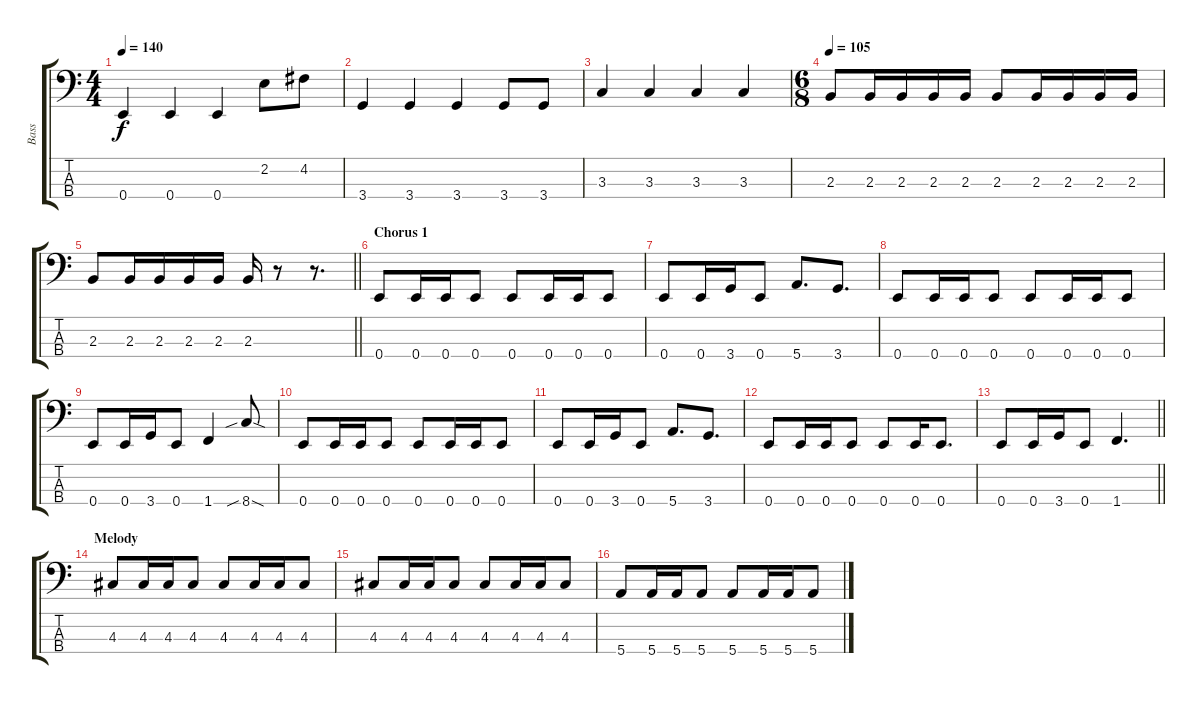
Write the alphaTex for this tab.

\track ("Bass" "Bass") {instrument electricbassfinger}
\staff {score tabs}
\tuning (G2 D2 A1 E1) {hide}
\ts (4 4)
\tempo 140
\clef f4
\ks c
0.4.4{dy f} 0.4.4 0.4.4 2.2.8 4.2.8 |
3.4.4 3.4.4 3.4.4 3.4.8 3.4.8 |
3.3.4 3.3.4 3.3.4 3.3.4 |
\ts (6 8)
\tempo 105
2.3.8 2.3.16 2.3.16 2.3.16 2.3.16 2.3.8 2.3.16 2.3.16 2.3.16 2.3.16 |
\barLineRight lightlight
2.3.8 2.3.16 2.3.16 2.3.16 2.3.16 2.3.16 r.8 r.8{d} |
\section ("" "Chorus 1")
0.4.8 0.4.16 0.4.16 0.4.8 0.4.8 0.4.16 0.4.16 0.4.8 |
0.4.8 0.4.16 3.4.16 0.4.8 5.4.8{d} 3.4.8{d} |
0.4.8 0.4.16 0.4.16 0.4.8 0.4.8 0.4.16 0.4.16 0.4.8 |
0.4.8 0.4.16 3.4.16 0.4.8 1.4.4 8.4{sib sod}.8 |
0.4.8 0.4.16 0.4.16 0.4.8 0.4.8 0.4.16 0.4.16 0.4.8 |
0.4.8 0.4.16 3.4.16 0.4.8 5.4.8{d} 3.4.8{d} |
0.4.8 0.4.16 0.4.16 0.4.8 0.4.8 0.4.16 0.4.8{d} |
\barLineRight lightlight
0.4.8 0.4.16 3.4.16 0.4.8 1.4.4{d} |
\section ("" "Melody")
4.3.8 4.3.16 4.3.16 4.3.8 4.3.8 4.3.16 4.3.16 4.3.8 |
4.3.8 4.3.16 4.3.16 4.3.8 4.3.8 4.3.16 4.3.16 4.3.8 |
5.4.8 5.4.16 5.4.16 5.4.8 5.4.8 5.4.16 5.4.16 5.4.8
